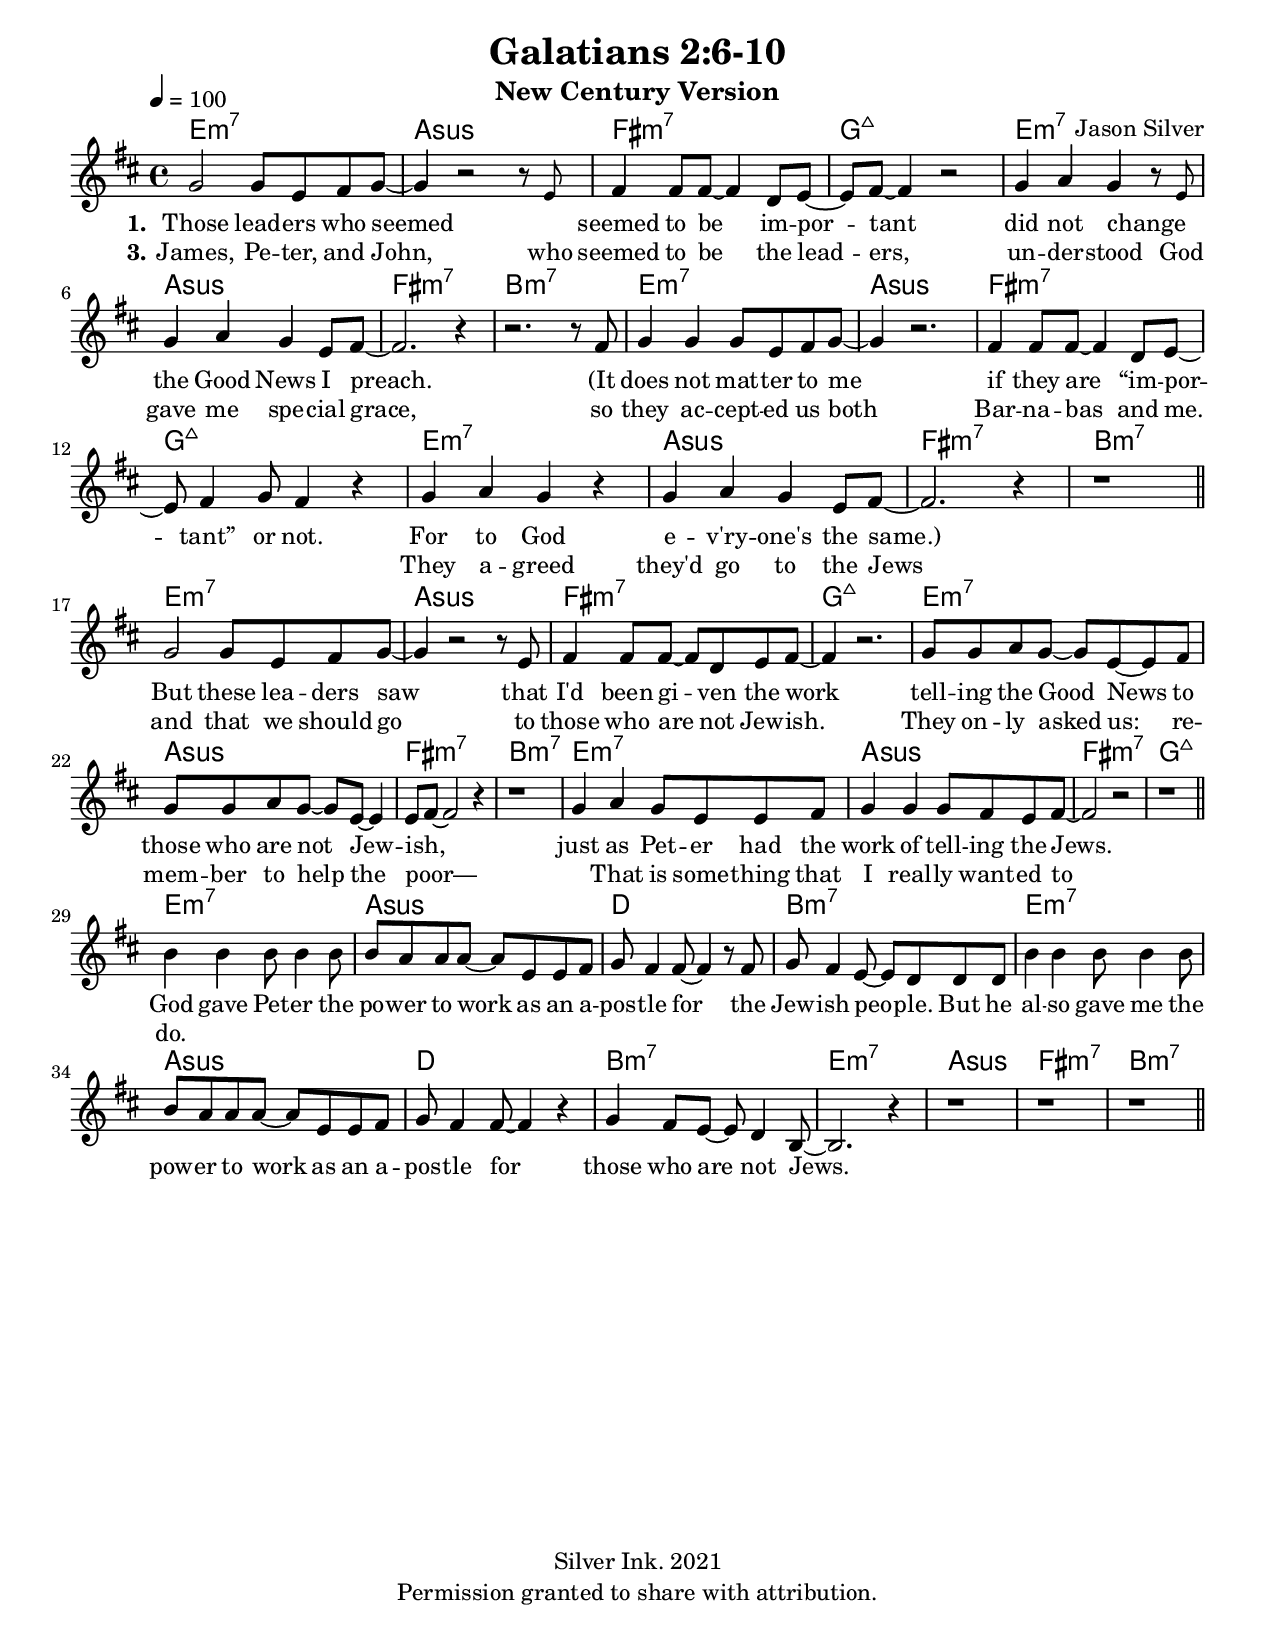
\language "english"
\version "2.18.2"
#(define (line-break-every-nth-engraver bars-per-line)
  (lambda (context)
     (make-engraver
       (acknowledgers ((paper-column-interface engraver grob source-engraver)
         (let ((current-bar (ly:context-property context 'currentBarNumber)))
           (if (= (remainder current-bar bars-per-line) 1)
               (if (eq? #t (ly:grob-property grob 'non-musical))
                   (set! (ly:grob-property grob 'line-break-permission) 'force)
                   (set! (ly:grob-property grob 'line-break-permission)
'())))))))))

\header {
  title = "Galatians 2:6-10"
  subtitle = "New Century Version"
  composer = "Jason Silver"
  poet = ""
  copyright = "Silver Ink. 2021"
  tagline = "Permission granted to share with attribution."
}
\paper {
  top-margin = #10
  bottom-margin = #4
  right-margin = #12
  left-margin = #12
  indent = #0
 	%min-systems-per-page = 11 % this allows you to squish line spacing

  % the distance between two systems in the same score:
  system-system-spacing = #'((basic-distance . 15 ) (minimum-distance . 0) (padding . -.59 ) (stretchability . 00))
  % the distance between the last system of a score and the first system of the score that follows it, when no (title or top-level) markup exists between them:
  score-system-spacing = #'((basic-distance . 0) (minimum-distance . 0) (padding . 0) (stretchability . 0))
  % the distance between a (title or top-level) markup and the system that follows it:
  markup-system-spacing = #'((basic-distance . 0) (padding . -6) (stretchability . 0))
  % the distance between the last system of a score and the (title or top-level) markup that follows it:
  score-markup-spacing = #'((basic-distance . 0) (padding . -5) (stretchability . 0))
  % the distance between two (title or top-level) markups:
  markup-markup-spacing = #'((basic-distance . 0) (padding . 0))
  % the distance from the top of the printable area (i.e. the bottom of the top margin) to the first system on a page, when there is no (title or top-level) markup between the two:
  top-system-spacing = #'((basic-distance . 0) (minimum-distance . 0) (padding . 0))
  % the distance from the top of the printable area (i.e. the bottom of the top margin) to the first (title or top-level) markup on a page, when there is no system between the two:
  top-markup-spacing = #'((basic-distance . 0) (minimum-distance . 0) (padding . 0))
  % the distance from the last system or top-level markup on a page to the bottom of the printable area (i.e. the top of the bottom margin):
  last-bottom-spacing = #'((basic-distance . 0 ) (minimum-distance . 0) (padding . 0) (stretchability . 0))

  paper-width = 21.59\cm
  paper-height = 27.94\cm
}
slashOn = {
  \override Rest #'stencil = #ly:percent-repeat-item-interface::beat-slash
  \override Rest #'thickness = #'0.48
  \override Rest #'slope = #'1.2
  \override Rest #'Y-offset = #'-.0
}
slashOff = {
  \revert Rest #'stencil
}
LyricFontSize = #.5
lyricNote = {
  % use \once \set melismaBusyProperties = #'(tieMelismaBusy) on the tie where the note sits
  \once \override Lyrics.LyricText.font-shape = #'italic
  \once \override Lyrics.LyricText.font-size = #.2
  \once \override LyricText.self-alignment-X = #LEFT
}
lyricNotePlacement = {
	\once \override NoteHead.stencil = #ly:text-interface::print
	\once \override NoteHead.text = \markup \musicglyph #"rests.2"
	\once  \hide Stem
}
sectionTitle = #(define-music-function
    (parser location theTitle)
    (string?)
    #{
    \mark \markup { \large \bold \concat { "            " #theTitle } }
    #}
)
textRepeats  = #(define-music-function
    (parser location theTitle)
    (string?)
    #{
    \once \override Score.RehearsalMark #'break-visibility = #'#(#t #t #f)
    \mark \markup { \right-align \small #theTitle }
    #}
)
GotoCoda = {
  \once \override Score.RehearsalMark #'break-visibility = #'#(#t #t #f)
  \mark \markup { \small \musicglyph #"scripts.coda" }
}
Coda = {
  \once \override Score.RehearsalMark #'break-visibility = #'#(#f #t #t)
  \mark \markup { \small \musicglyph #"scripts.coda" }
}
Segno = {
  \once \override Score.RehearsalMark #'break-visibility = #'#(#f #t #t)
  \mark \markup { \small \musicglyph #"scripts.segno" }
}
chExceptionMusic = {
  <c d e g>1-\markup { "2" } % notate as 1.2.3.5
  <c f g>1-\markup {"sus"}
  <c a d g>1-\markup { "m2" } % 1.6.2.
  <c e g d'>1-\markup { \super "add9" } % 1.3.5.9
  <c ef g d'>1-\markup { "m" \super "add9" } % 1.3.5.9
}
chExceptions = #(append (sequential-music-to-chord-exceptions chExceptionMusic #t) ignatzekExceptions)
chordNames = \chordmode {
	\set chordNameExceptions = #chExceptions
	\set chordChanges = ##t % ##t(true) or ##f(false)
	\set Staff.midiInstrument = #"string ensemble 1"
  e1:m7 a:sus4 fs:m7 g:maj7 e:m7 a:sus4 fs:m7 b:m7
  e1:m7 a:sus4 fs:m7 g:maj7 e:m7 a:sus4 fs:m7 b:m7
  e1:m7 a:sus4 fs:m7 g:maj7 e:m7 a:sus4 fs:m7 b:m7
  e1:m7 a:sus4 fs:m7 g:maj7 
  e:m7 a:sus4 d b:m7 e:m7 a:sus4 d b:m7 e:m7 a:sus4 fs:m7 b:m7
}
melody = \relative c''{
  \set Staff.midiInstrument = #"piano"
  %           \set melismaBusyProperties = #'()
  \time 4/4
	\key d  \major
	\clef treble
	\tempo 4 = 100
  \override Score.MetronomeMark.padding = #3
  g2 g8 e fs g~g4 r2 r8 \tiny e8 \normalsize fs4 fs8 fs~fs4 d8 e~e fs~fs4 r2 
  g4 a g r8 \tiny e8 \normalsize g4 a g e8 fs~fs2. r4 r2. r8 fs8
  g4 g g8 e fs g~g4 r2. fs4 fs8 fs~fs4 d8 e~e fs4 g8 fs4 r 
  g4 a g r4 g4 a g e8 fs~fs2. r4 r1
  \bar "||" \break
  g2 g8 e fs g~g4 r2 r8 e fs4 fs8 fs~fs d e fs~fs4 r2.
  g8 g a g~g e~e8 \small fs \normalsize g8 g a g~g e~e4 e8 fs~fs2 r4 r1
  g4 a4 g8 e e fs g4 g4 g8 fs e fs~fs2 r2 r1 
  \bar "||" \break
  b4 b b8 b4 b8 b a a a~a e e fs 
  g fs4 fs8~fs4 r8 fs g fs4 e8~e d d d  
  b'4 b  b8 b4 b8 b a a a~a e e fs g fs4 fs8~fs4 r
  g fs8 e~e d4 b8~b2. r4 | r1 | r1 | r1 |
  \bar "||" \break


}
nothing = \lyricmode {}
verseone = \lyricmode {
  \override LyricText #'font-size = \LyricFontSize
  \set stanza = "1."
  Those lead -- ers who seemed 
  _ seemed to be im -- por -- tant 
  did not change _ the Good News I preach. 

  (It does not mat -- ter to me 
  if they are “im -- por -- tant” or not. 
  For to God e -- v'ry -- one's the same.)

  But these lea -- ders saw that 
  I'd been gi -- ven the work
  tell -- ing the Good News 
  to those who are not Jew -- ish, 
  _ just as Pet -- er had the work of tell -- ing the Jews. 

  God gave Pet -- er the po -- wer to work 
  as an a -- pos -- tle for 
  the Jew -- ish peo -- ple. 
  But he al -- so gave me the pow -- er to work 
  as an a -- pos -- tle for 
  those who are not Jews. 

  
}
versetwo = \lyricmode {
	\override LyricText #'font-size = \LyricFontSize
  \set stanza = "3."
  James, Pe -- ter, and John, 
  who seemed to be  the lead -- ers, 
  un -- der -- stood God  gave me spe -- cial grace,_
  so they ac -- cept -- ed us both
  Bar -- na -- bas and me. _ _ _
  They a -- greed they'd go to the Jews
  and that we should 
  go to those who are not Jew -- ish. 

  They on -- ly asked us: 
  re -- mem -- ber to help the poor—  _
  _ That is some -- thing that I real -- ly want -- ed to do.

}
versethree = \lyricmode {
	\override LyricText #'font-size = \LyricFontSize
	\set stanza = "3."
}
versefour = \lyricmode {
	\override LyricText #'font-size = \LyricFontSize
	\set stanza = "3."
}
versefive = \lyricmode {
	\override LyricText #'font-size = \LyricFontSize
	\set stanza = "4."
}
versesix = \lyricmode {
	\override LyricText #'font-size = \LyricFontSize
}
verseseven = \lyricmode {
	\override LyricText #'font-size = \LyricFontSize
}
verseeight = \lyricmode {
}
\score {
	<<
		\new ChordNames  \with {midiInstrument = #"piano"} {
			\chordNames
		}
		\new Staff
		<<
			\new Voice = "one" {
				\melody
			}
			\addlyrics {
				\verseone
			}
			\addlyrics {
				\versetwo
			}
			\addlyrics {
				\versethree
			}
			\addlyrics {
				\versefour
			}
			\addlyrics {
				\versefive
			}
			\addlyrics {
				\versesix
			}
			\addlyrics {
				\verseseven
			}
			\addlyrics {
				\verseeight
			}
			>>
	>>
	\layout {
		#(layout-set-staff-size 20)
		\context {
			\Score
			% \override NonMusicalPaperColumn #'line-break-permission = ##f
			%\consists #(line-break-every-nth-engraver 4)
		}
	}
	\midi { }
}